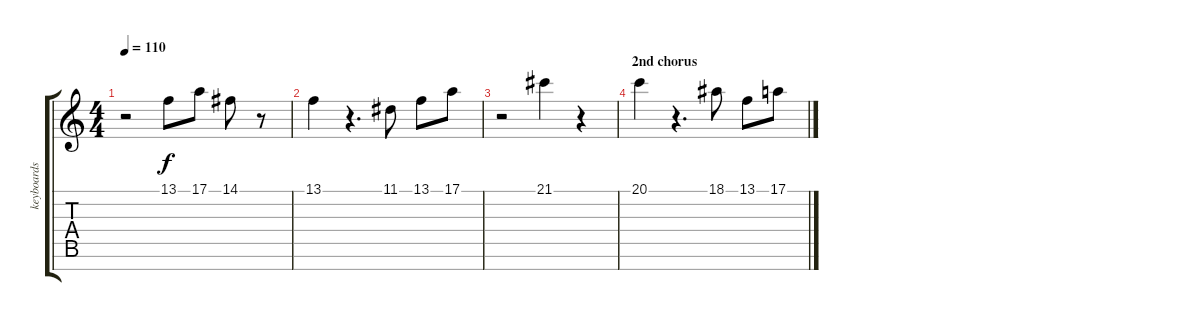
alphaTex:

\track ("keyboards" "keyboards") {instrument musicbox}
\staff {score tabs}
\tuning (E4 B3 G3 D3 A2 E2 B1) {hide}
\ts (4 4)
\tempo 110
\clef g2
\ks c
r.2{dy f} 13.1.8 17.1.8 14.1.8 r.8 |
13.1.4 r.4{d} 11.1.8 13.1.8 17.1.8 |
r.2 21.1.4 r.4 |
\section ("" "2nd chorus")
20.1.4 r.4{d} 18.1.8 13.1.8 17.1.8
